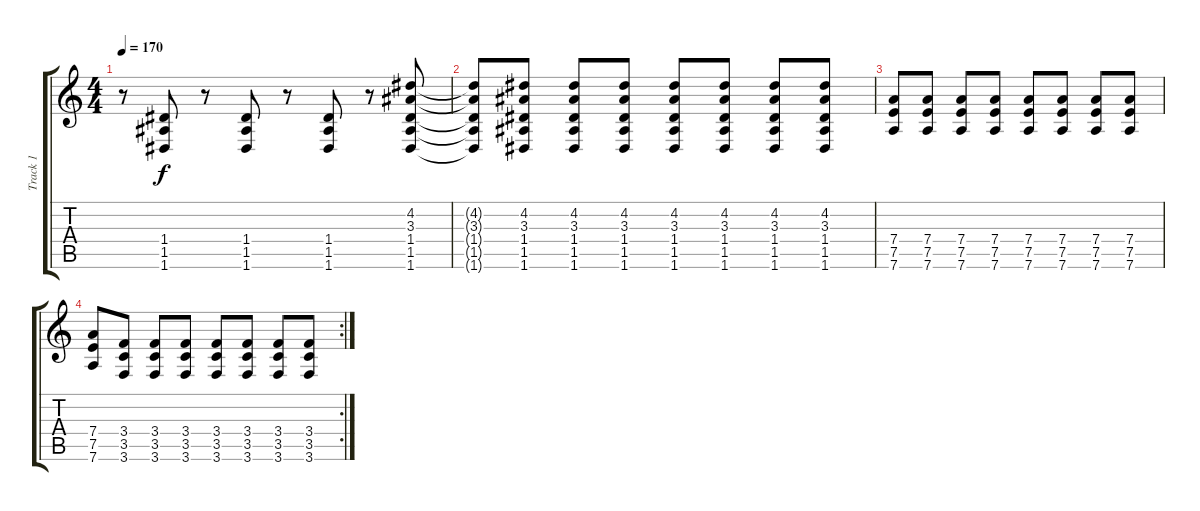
\track ("Track 1" "Track 1") {instrument distortionguitar}
\staff {score tabs}
\tuning (E4 B3 G3 D3 A2 D2) {hide}
\ts (4 4)
\tempo 170
\clef g2
\ks c
r.8{dy f} (1.4 1.5 1.6).8 r.8 (1.4 1.5 1.6).8 r.8 (1.4 1.5 1.6).8 r.8 (4.2 3.3 1.4 1.5 1.6).8 |
(4.2{t} 3.3{t} 1.4{t} 1.5{t} 1.6{t}).8 (4.2 3.3 1.4 1.5 1.6).8 (4.2 3.3 1.4 1.5 1.6).8 (4.2 3.3 1.4 1.5 1.6).8 (4.2 3.3 1.4 1.5 1.6).8 (4.2 3.3 1.4 1.5 1.6).8 (4.2 3.3 1.4 1.5 1.6).8 (4.2 3.3 1.4 1.5 1.6).8 |
(7.4 7.5 7.6).8 (7.4 7.5 7.6).8 (7.4 7.5 7.6).8 (7.4 7.5 7.6).8 (7.4 7.5 7.6).8 (7.4 7.5 7.6).8 (7.4 7.5 7.6).8 (7.4 7.5 7.6).8 |
\rc 2
(7.4 7.5 7.6).8 (3.4 3.5 3.6).8 (3.4 3.5 3.6).8 (3.4 3.5 3.6).8 (3.4 3.5 3.6).8 (3.4 3.5 3.6).8 (3.4 3.5 3.6).8 (3.4 3.5 3.6).8
